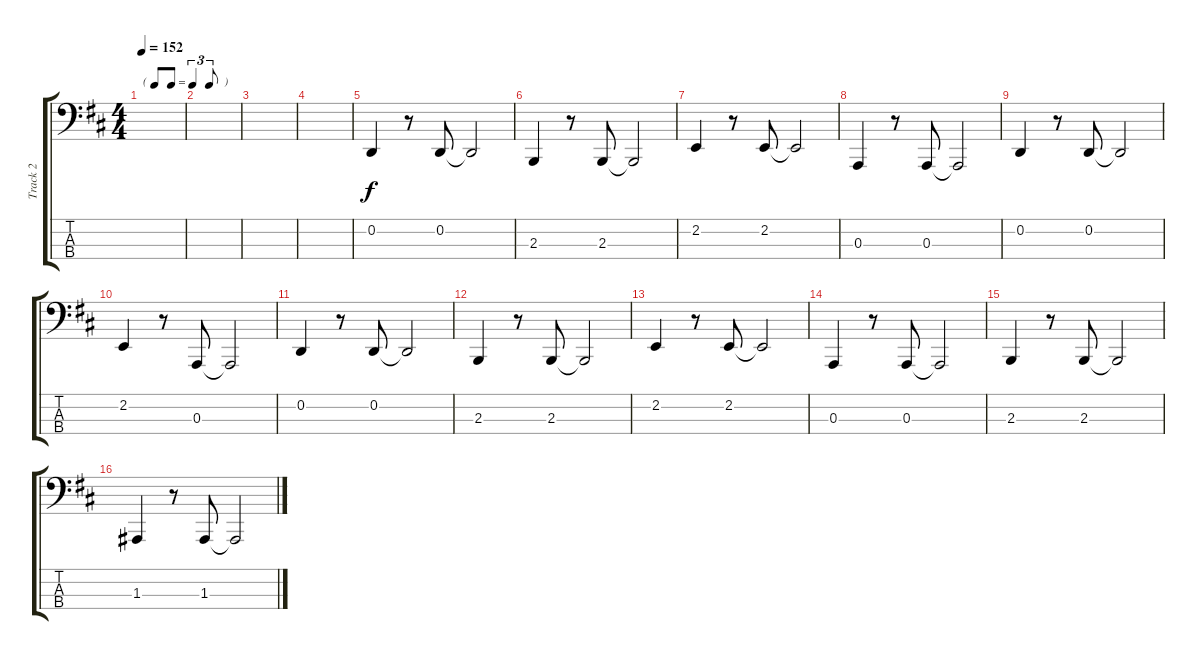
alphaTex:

\track ("Track 2" "Track 2") {instrument acousticgrandpiano}
\staff {score tabs}
\tuning (G2 D2 A1 D1) {hide}
\ts (4 4)
\tf triplet8th
\tempo 152
\clef f4
\ks d
|
|
|
|
0.2.4 r.8 0.2.8 0.2{t}.2 |
2.3.4 r.8 2.3.8 2.3{t}.2 |
2.2.4 r.8 2.2.8 2.2{t}.2 |
0.3.4 r.8 0.3.8 0.3{t}.2 |
0.2.4 r.8 0.2.8 0.2{t}.2 |
2.2.4 r.8 0.3.8 0.3{t}.2 |
0.2.4 r.8 0.2.8 0.2{t}.2 |
2.3.4 r.8 2.3.8 2.3{t}.2 |
2.2.4 r.8 2.2.8 2.2{t}.2 |
0.3.4 r.8 0.3.8 0.3{t}.2 |
2.3.4 r.8 2.3.8 2.3{t}.2 |
1.3.4 r.8 1.3.8 1.3{t}.2
